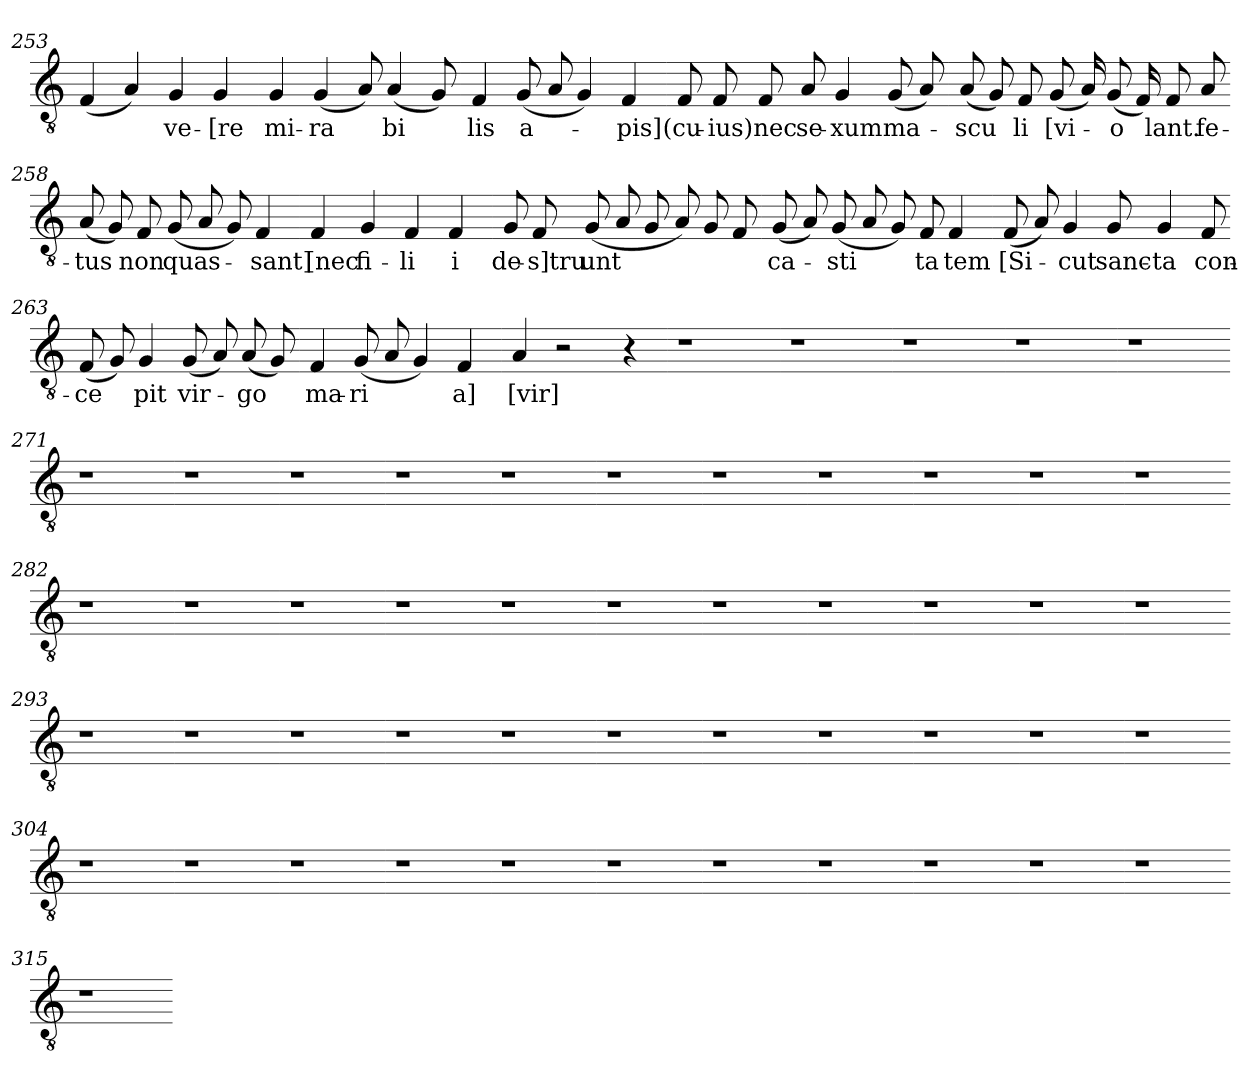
**kern	**text
*part1	*part1
*staff1	*staff1
*clefGv2	*
*k[]	*
=253	=253
(4F	[O]
4A)	.
4G	ve-
4G	-[re
=254-	=254-
4G	mi-
(4G	ra
8A)	.
(4A	bi
8G)	.
=255-	=255-
4F	-lis
(8G	a-
8A	.
4G)	.
4F	-pis]
=256-	=256-
8F	(cu-
8F	-ius)
8F	nec
8A	se-
4G	-xum
(8G	ma-
8A)	.
=257-	=257-
(8A	scu
8G)	.
8F	-li
(8G	[vi-
16A)	.
(8G	o
16F)	.
8F	-lant.
8A	fe-
=258-	=258-
(8A	-tus
8G)	.
8F	non
(8G	quas-
8A	.
8G)	.
4F	-sant]
=259-	=259-
4F	[nec
4G	fi-
4F	li
4F	-i
=260-	=260-
8G	de-
8F	s]tru
(8G	-unt
8A	.
8G	.
8A)	.
8G	.
8F	.
=261-	=261-
(8G	ca-
8A)	.
(8G	sti
8A	.
8G)	.
8F	ta
4F	-tem
=262-	=262-
(8F	[Si-
8A)	.
4G	-cut
8G	sanc-
4G	-ta
8F	con-
=263-	=263-
(8F	ce
8G)	.
4G	-pit
(8G	vir-
8A)	.
(8A	-go
8G)	.
=264-	=264-
4F	ma-
(8G	ri
8A	.
4G)	.
4F	-a]
=265-	=265-
4A	[vir]-
2r	.
4r	.
=266-	=266-
1r	.
=267-	=267-
1r	.
=268-	=268-
1r	.
=269-	=269-
1r	.
=270-	=270-
1r	.
=271-	=271-
1r	.
=272-	=272-
1r	.
=273-	=273-
1r	.
=274-	=274-
1r	.
=275-	=275-
1r	.
=276-	=276-
1r	.
=277-	=277-
1r	.
=278-	=278-
1r	.
=279-	=279-
1r	.
=280-	=280-
1r	.
=281-	=281-
1r	.
=282-	=282-
1r	.
=283-	=283-
1r	.
=284-	=284-
1r	.
=285-	=285-
1r	.
=286-	=286-
1r	.
=287-	=287-
1r	.
=288-	=288-
1r	.
=289-	=289-
1r	.
=290-	=290-
1r	.
=291-	=291-
1r	.
=292-	=292-
1r	.
=293-	=293-
1r	.
=294-	=294-
1r	.
=295-	=295-
1r	.
=296-	=296-
1r	.
=297-	=297-
1r	.
=298-	=298-
1r	.
=299-	=299-
1r	.
=300-	=300-
1r	.
=301-	=301-
1r	.
=302-	=302-
1r	.
=303-	=303-
1r	.
=304-	=304-
1r	.
=305-	=305-
1r	.
=306-	=306-
1r	.
=307-	=307-
1r	.
=308-	=308-
1r	.
=309-	=309-
1r	.
=310-	=310-
1r	.
=311-	=311-
1r	.
=312-	=312-
1r	.
=313-	=313-
1r	.
=314-	=314-
1r	.
=315-	=315-
1r	.
=-	=-
*-	*-
